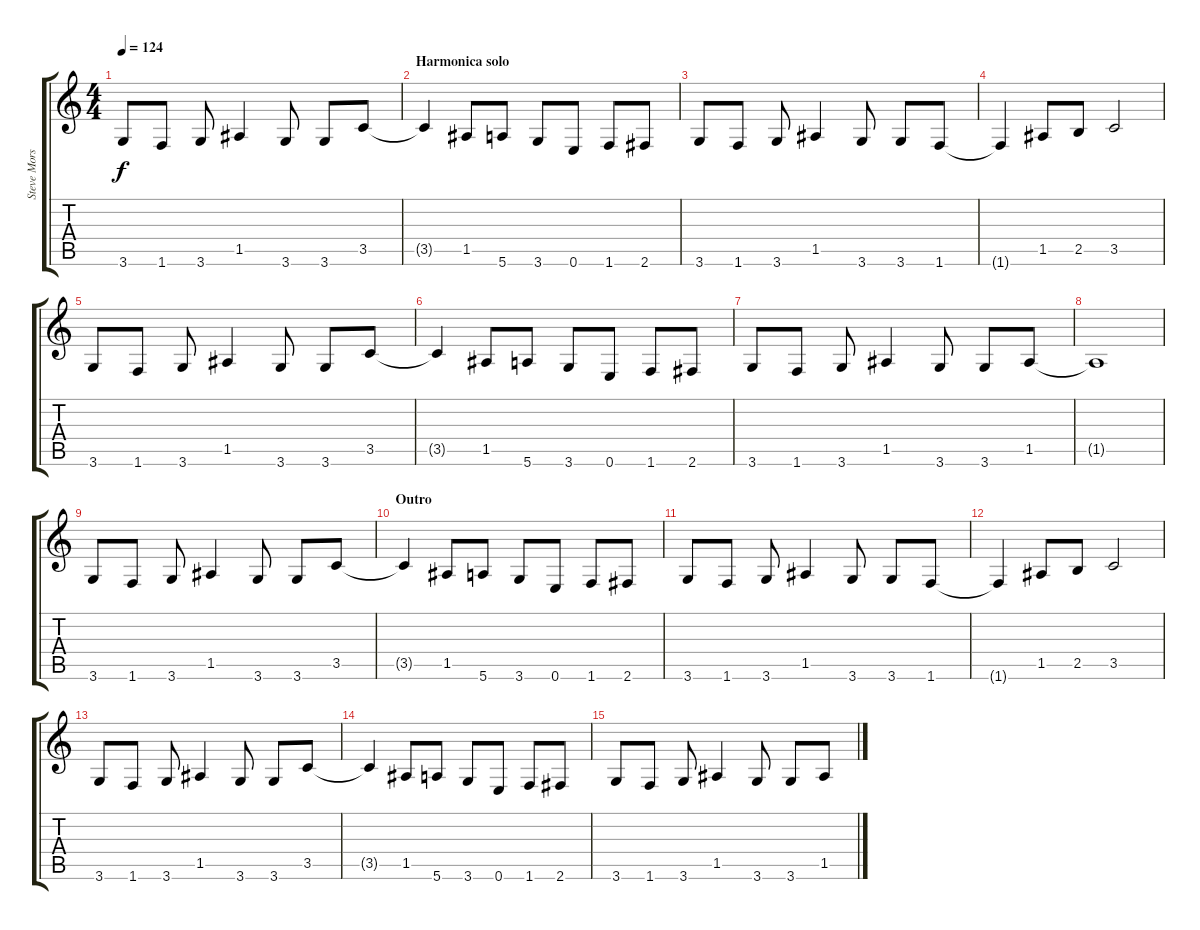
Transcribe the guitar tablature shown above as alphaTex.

\track ("Steve Morse (Guitar)" "Steve Mors") {instrument distortionguitar}
\staff {score tabs}
\tuning (E4 B3 G3 D3 A2 E2) {hide}
\ts (4 4)
\tempo 124
\clef g2
\ks c
3.6.8{dy f} 1.6.8 3.6.8 1.5.4 3.6.8 3.6.8 3.5.8 |
\section ("" "Harmonica solo")
3.5{t}.4 1.5.8 5.6.8 3.6.8 0.6.8 1.6.8 2.6.8 |
3.6.8 1.6.8 3.6.8 1.5.4 3.6.8 3.6.8 1.6.8 |
1.6{t}.4 1.5.8 2.5.8 3.5.2 |
3.6.8 1.6.8 3.6.8 1.5.4 3.6.8 3.6.8 3.5.8 |
3.5{t}.4 1.5.8 5.6.8 3.6.8 0.6.8 1.6.8 2.6.8 |
3.6.8 1.6.8 3.6.8 1.5.4 3.6.8 3.6.8 1.5.8 |
1.5{t}.1 |
3.6.8 1.6.8 3.6.8 1.5.4 3.6.8 3.6.8 3.5.8 |
\section ("" "Outro")
3.5{t}.4 1.5.8 5.6.8 3.6.8 0.6.8 1.6.8 2.6.8 |
3.6.8 1.6.8 3.6.8 1.5.4 3.6.8 3.6.8 1.6.8 |
1.6{t}.4 1.5.8 2.5.8 3.5.2 |
3.6.8 1.6.8 3.6.8 1.5.4 3.6.8 3.6.8 3.5.8 |
3.5{t}.4 1.5.8 5.6.8 3.6.8 0.6.8 1.6.8 2.6.8 |
3.6.8 1.6.8 3.6.8 1.5.4 3.6.8 3.6.8 1.5.8
